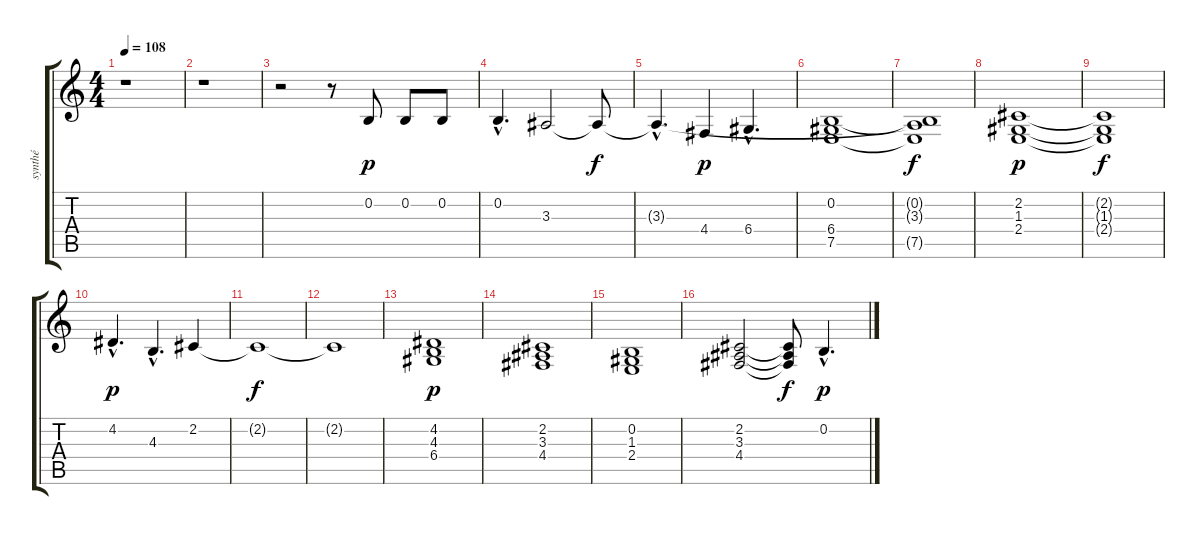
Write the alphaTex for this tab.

\track ("synthé" "synthé") {instrument synthstrings1}
\staff {score tabs}
\tuning (E4 B3 G3 D3 A2 E2) {hide}
\ts (4 4)
\tempo 108
\clef g2
\ks c
r.1{dy p instrument synthstrings1} |
r.1 |
r.2 r.8 0.2.8{balance 9} 0.2.8 0.2.8 |
0.2{hac}.4{d} 3.3.2 3.3{t}.8{dy f} |
3.3{hac t}.4{d} 4.4.4{dy p} 6.4{hac}.4{d} |
(0.2 6.4 7.5).1 |
(0.2{t} 3.3{t} 7.5{t}).1{dy f} |
(2.2 1.3 2.4).1{dy p} |
(2.2{t} 1.3{t} 2.4{t}).1{dy f} |
4.2{hac}.4{d dy p} 4.3{hac}.4{d} 2.2.4 |
2.2{t}.1{dy f} |
2.2{t}.1 |
(4.2 4.3 6.4).1{dy p} |
(2.2 3.3 4.4).1 |
(0.2 1.3 2.4).1 |
(2.2 3.3 4.4).2 (2.2{t} 3.3{t} 4.4{t}).8{dy f} 0.2{hac}.4{d dy p}
